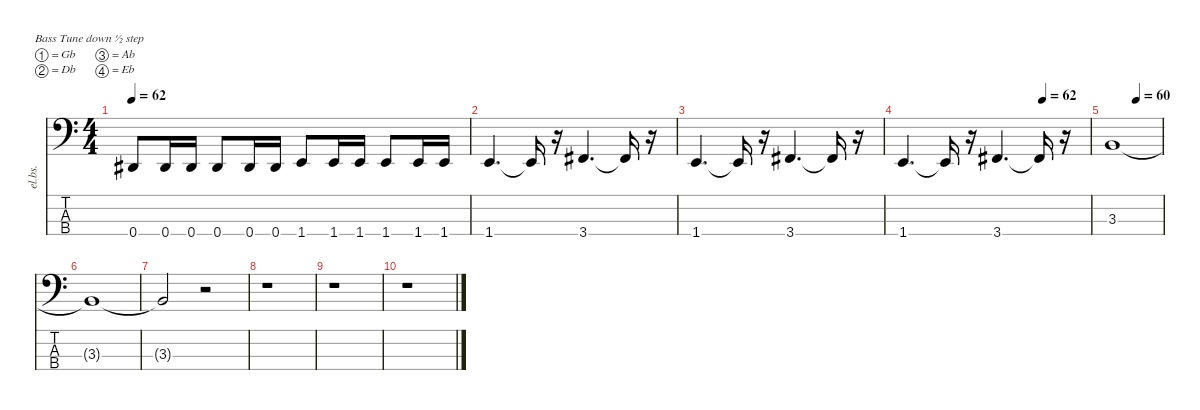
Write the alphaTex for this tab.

\defaultSystemsLayout 4
\hideDynamics
\bracketExtendMode nobrackets
\otherSystemsTrackNameOrientation horizontal
\track ("Bass" "el.bs.") {instrument electricbasspick}
\staff {score tabs}
\tuning (Gb2 Db2 Ab1 Eb1)
\ts (4 4)
\tempo 62
\clef f4
\ks c
0.4{acc #}.8{dy ff} 0.4{acc #}.16 0.4{acc #}.16 0.4{acc #}.8 0.4{acc #}.16 0.4{acc #}.16 1.4.8 1.4.16 1.4.16 1.4.8 1.4.16 1.4.16 |
1.4.4{d} 1.4{t}.16{dy f} r.16 3.4{acc #}.4{d dy ff} 3.4{t acc #}.16{dy f} r.16 |
1.4.4{d dy ff} 1.4{t}.16{dy f} r.16 3.4{acc #}.4{d dy ff} 3.4{t acc #}.16{dy f} r.16 |
\tempo (62 0.75)
1.4.4{d dy ff} 1.4{t}.16{dy f} r.16 3.4{acc #}.4{d dy ff} 3.4{t acc #}.16{dy f} r.16 |
\tempo (60 0.5)
3.3.1{dy ff} |
3.3{t}.1{dy f} |
3.3{t}.2 r.2 |
r.1 |
r.1 |
r.1
